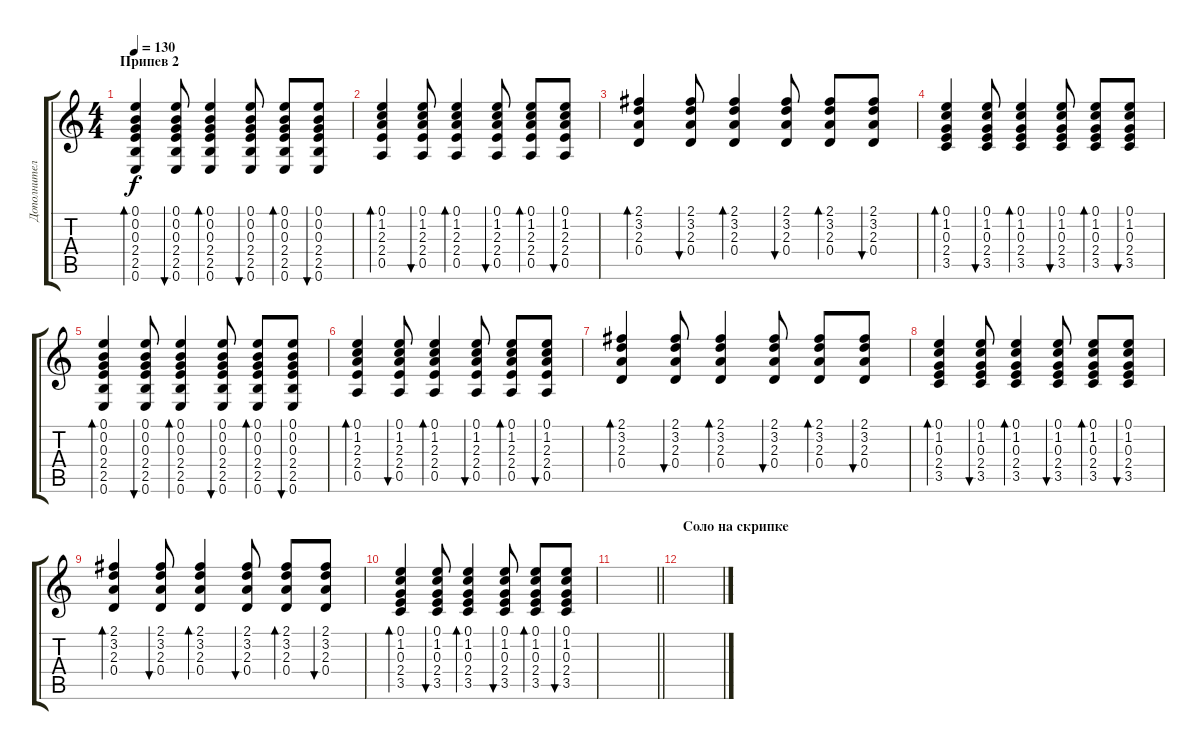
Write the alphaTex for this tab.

\track ("Дополнительная гитара" "Дополнител") {instrument acousticguitarsteel}
\staff {score tabs}
\tuning (E4 B3 G3 D3 A2 E2) {hide}
\ts (4 4)
\section ("" "Припев 2")
\tempo 130
\clef g2
\ks c
(0.1 0.2 0.3 2.4 2.5 0.6).4{bd 60 dy f} (0.1 0.2 0.3 2.4 2.5 0.6).8{bu 60} (0.1 0.2 0.3 2.4 2.5 0.6).4{bd 60} (0.1 0.2 0.3 2.4 2.5 0.6).8{bu 60} (0.1 0.2 0.3 2.4 2.5 0.6).8{bd 60} (0.1 0.2 0.3 2.4 2.5 0.6).8{bu 60} |
(0.1 1.2 2.3 2.4 0.5).4{bd 60} (0.1 1.2 2.3 2.4 0.5).8{bu 60} (0.1 1.2 2.3 2.4 0.5).4{bd 60} (0.1 1.2 2.3 2.4 0.5).8{bu 60} (0.1 1.2 2.3 2.4 0.5).8{bd 60} (0.1 1.2 2.3 2.4 0.5).8{bu 60} |
(2.1 3.2 2.3 0.4).4{bd 60} (2.1 3.2 2.3 0.4).8{bu 60} (2.1 3.2 2.3 0.4).4{bd 60} (2.1 3.2 2.3 0.4).8{bu 60} (2.1 3.2 2.3 0.4).8{bd 60} (2.1 3.2 2.3 0.4).8{bu 60} |
(0.1 1.2 0.3 2.4 3.5).4{bd 60} (0.1 1.2 0.3 2.4 3.5).8{bu 60} (0.1 1.2 0.3 2.4 3.5).4{bd 60} (0.1 1.2 0.3 2.4 3.5).8{bu 60} (0.1 1.2 0.3 2.4 3.5).8{bd 60} (0.1 1.2 0.3 2.4 3.5).8{bu 60} |
(0.1 0.2 0.3 2.4 2.5 0.6).4{bd 60} (0.1 0.2 0.3 2.4 2.5 0.6).8{bu 60} (0.1 0.2 0.3 2.4 2.5 0.6).4{bd 60} (0.1 0.2 0.3 2.4 2.5 0.6).8{bu 60} (0.1 0.2 0.3 2.4 2.5 0.6).8{bd 60} (0.1 0.2 0.3 2.4 2.5 0.6).8{bu 60} |
(0.1 1.2 2.3 2.4 0.5).4{bd 60} (0.1 1.2 2.3 2.4 0.5).8{bu 60} (0.1 1.2 2.3 2.4 0.5).4{bd 60} (0.1 1.2 2.3 2.4 0.5).8{bu 60} (0.1 1.2 2.3 2.4 0.5).8{bd 60} (0.1 1.2 2.3 2.4 0.5).8{bu 60} |
(2.1 3.2 2.3 0.4).4{bd 60} (2.1 3.2 2.3 0.4).8{bu 60} (2.1 3.2 2.3 0.4).4{bd 60} (2.1 3.2 2.3 0.4).8{bu 60} (2.1 3.2 2.3 0.4).8{bd 60} (2.1 3.2 2.3 0.4).8{bu 60} |
(0.1 1.2 0.3 2.4 3.5).4{bd 60} (0.1 1.2 0.3 2.4 3.5).8{bu 60} (0.1 1.2 0.3 2.4 3.5).4{bd 60} (0.1 1.2 0.3 2.4 3.5).8{bu 60} (0.1 1.2 0.3 2.4 3.5).8{bd 60} (0.1 1.2 0.3 2.4 3.5).8{bu 60} |
(2.1 3.2 2.3 0.4).4{bd 60} (2.1 3.2 2.3 0.4).8{bu 60} (2.1 3.2 2.3 0.4).4{bd 60} (2.1 3.2 2.3 0.4).8{bu 60} (2.1 3.2 2.3 0.4).8{bd 60} (2.1 3.2 2.3 0.4).8{bu 60} |
(0.1 1.2 0.3 2.4 3.5).4{bd 60} (0.1 1.2 0.3 2.4 3.5).8{bu 60} (0.1 1.2 0.3 2.4 3.5).4{bd 60} (0.1 1.2 0.3 2.4 3.5).8{bu 60} (0.1 1.2 0.3 2.4 3.5).8{bd 60} (0.1 1.2 0.3 2.4 3.5).8{bu 60} |
\barLineRight lightlight
|
\section ("" "Соло на скрипке")
